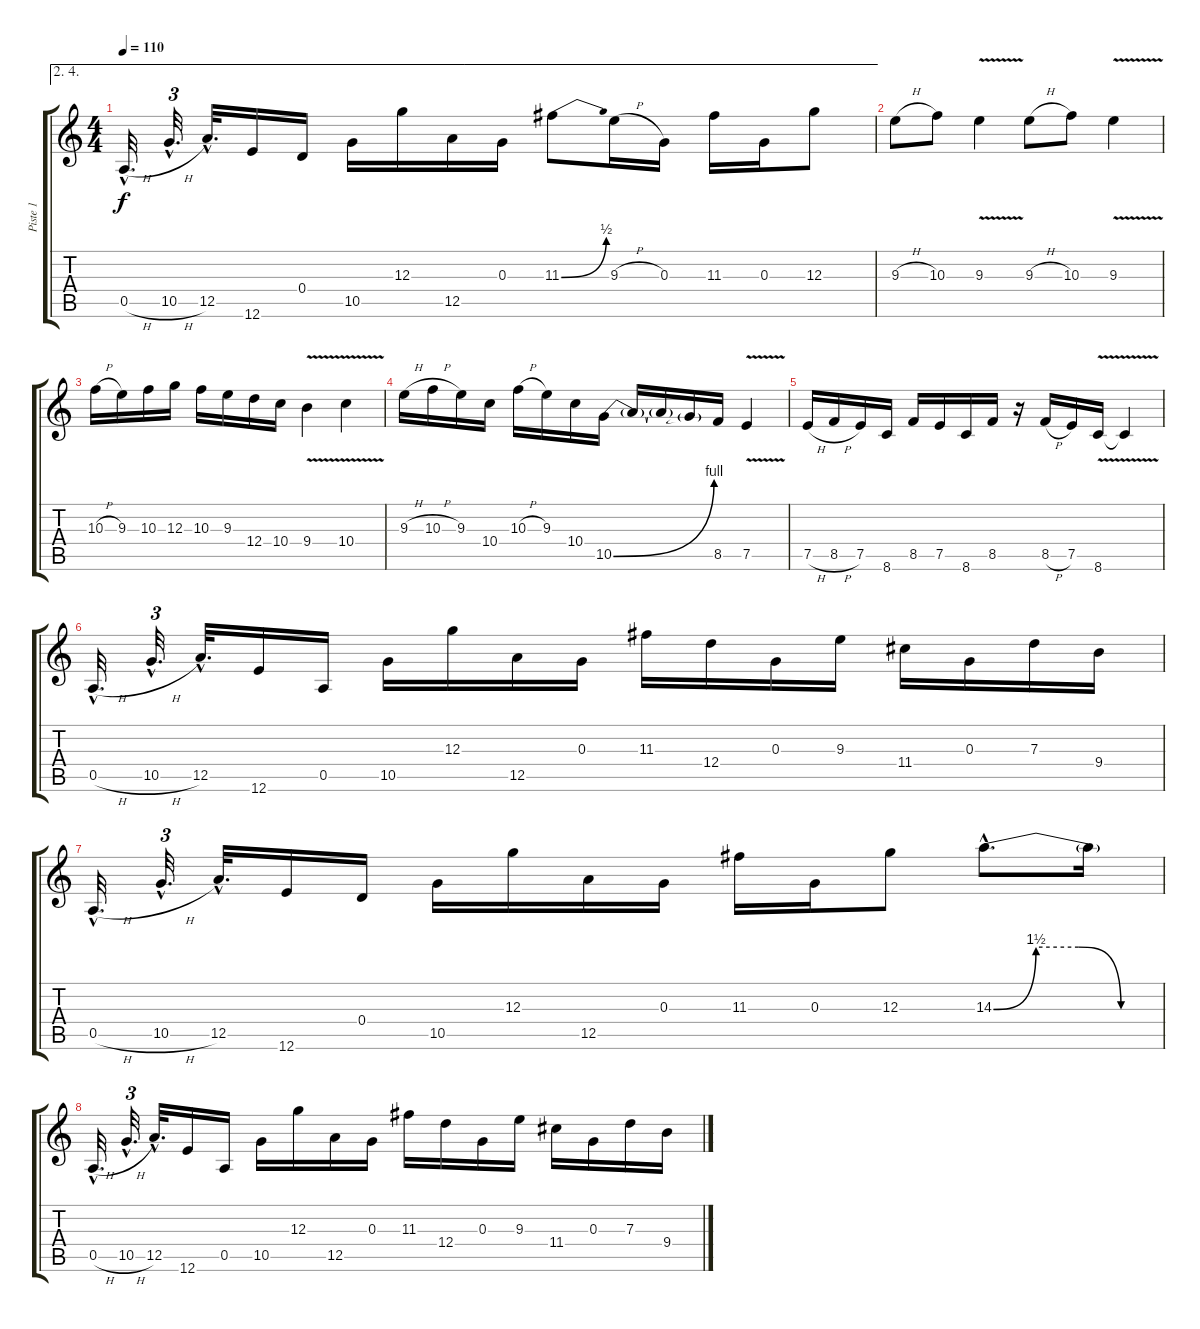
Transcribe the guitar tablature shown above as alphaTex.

\track ("Piste 1" "Piste 1") {instrument overdrivenguitar}
\staff {score tabs}
\tuning (E4 B3 G3 D3 A2 E2) {hide}
\ae (2 4)
\ts (4 4)
\tempo 110
\clef g2
\ks c
0.5{h hac}.32{d dy f} 10.5{h hac}.32{d tu (3 2)} 12.5{hac}.32{d} 12.6.16 0.4.16 10.5.16 12.3.16 12.5.16 0.3.16 11.3{be (bend 0 0 60 2)}.8 9.3{h}.16 0.3.16 11.3.16 0.3.16 12.3.8 |
9.3{h}.8 10.3.8 9.3{v}.4 9.3{h}.8 10.3.8 9.3{v}.4 |
10.3{h}.16 9.3.16 10.3.16 12.3.16 10.3.16 9.3.16 12.4.16 10.4.16 9.4{v}.4 10.4{v}.4 |
9.3{h}.16 10.3{h}.16 9.3.16 10.4.16 10.3{h}.16 9.3.16 10.4.16 10.5{be (bend 0 0 60 4)}.16 10.5{t}.16 10.5{t}.16 10.5{t}.16 8.5.16 7.5{v}.4 |
7.5{h}.16 8.5{h}.16 7.5.16 8.6.16 8.5.16 7.5.16 8.6.16 8.5.16 r.16 8.5{h}.16 7.5.16 8.6{v}.16 8.6{t}.4 |
0.5{h hac}.32{d} 10.5{h hac}.32{d tu (3 2)} 12.5{hac}.32{d} 12.6.16 0.5.16 10.5.16 12.3.16 12.5.16 0.3.16 11.3.16 12.4.16 0.3.16 9.3.16 11.4.16 0.3.16 7.3.16 9.4.16 |
0.5{h hac}.32{d} 10.5{h hac}.32{d tu (3 2)} 12.5{hac}.32{d} 12.6.16 0.4.16 10.5.16 12.3.16 12.5.16 0.3.16 11.3.16 0.3.16 12.3.8 14.3{be (custom 0 0 15 6 30 6 45 0 60 0) hac}.8{d} 14.3{t}.16 |
0.5{h hac}.32{d} 10.5{h hac}.32{d tu (3 2)} 12.5{hac}.32{d} 12.6.16 0.5.16 10.5.16 12.3.16 12.5.16 0.3.16 11.3.16 12.4.16 0.3.16 9.3.16 11.4.16 0.3.16 7.3.16 9.4.16
